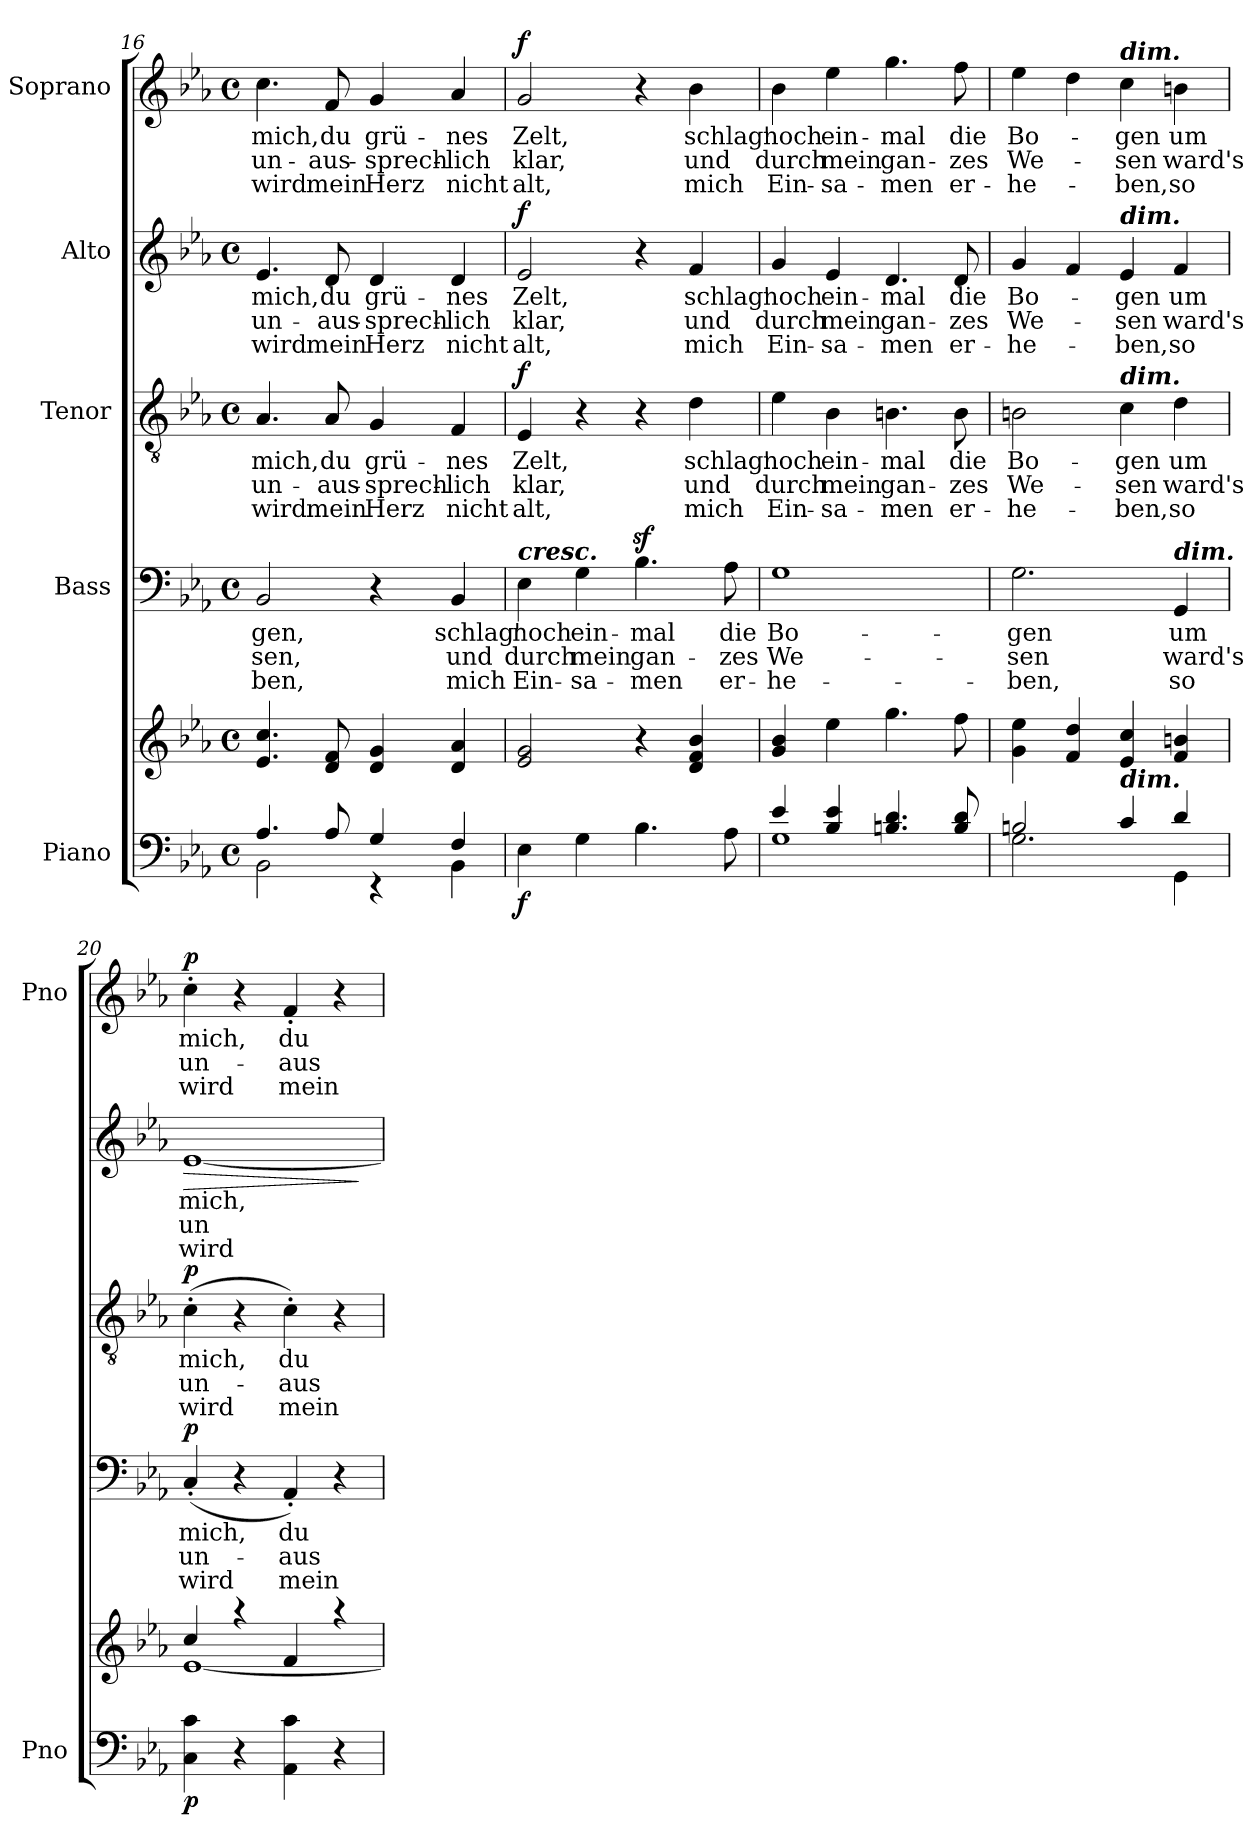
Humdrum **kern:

**kern	**kern	**dynam	**kern	**text	**text	**text	**dynam	**kern	**text	**text	**text	**dynam	**kern	**text	**text	**text	**dynam	**kern	**text	**text	**text	**dynam
*part5	*part5	*part5	*part4	*part4	*part4	*part4	*part4	*part3	*part3	*part3	*part3	*part3	*part2	*part2	*part2	*part2	*part2	*part1	*part1	*part1	*part1	*part1
*staff6	*staff5	*staff5/6	*staff4	*staff4	*staff4	*staff4	*staff4	*staff3	*staff3	*staff3	*staff3	*staff3	*staff2	*staff2	*staff2	*staff2	*staff2	*staff1	*staff1	*staff1	*staff1	*staff1
*I"Piano	*	*	*I"Bass	*	*	*	*	*I"Tenor	*	*	*	*	*I"Alto	*	*	*	*	*I"Soprano	*	*	*	*
*I'Pno	*	*	*	*	*	*	*	*	*	*	*	*	*	*	*	*	*	*I'Pno	*	*	*	*
!!LO:PB:g=z
*clefF4	*clefG2	*	*clefF4	*	*	*	*	*clefGv2	*	*	*	*	*clefG2	*	*	*	*	*clefG2	*	*	*	*
*k[b-e-a-]	*k[b-e-a-]	*	*k[b-e-a-]	*	*	*	*	*k[b-e-a-]	*	*	*	*	*k[b-e-a-]	*	*	*	*	*k[b-e-a-]	*	*	*	*
*E-:	*E-:	*	*E-:	*	*	*	*	*E-:	*	*	*	*	*E-:	*	*	*	*	*E-:	*	*	*	*
*M4/4	*M4/4	*	*M4/4	*	*	*	*	*M4/4	*	*	*	*	*M4/4	*	*	*	*	*M4/4	*	*	*	*
*met(c)	*met(c)	*	*met(c)	*	*	*	*	*met(c)	*	*	*	*	*met(c)	*	*	*	*	*met(c)	*	*	*	*
=16	=16	=16	=16	=16	=16	=16	=16	=16	=16	=16	=16	=16	=16	=16	=16	=16	=16	=16	=16	=16	=16	=16
*^	*	*	*	*	*	*	*	*	*	*	*	*	*	*	*	*	*	*	*	*	*	*
!	!	!	!	!	!LO:LY:b	!LO:LY:b	!LO:LY:b	!	!	!LO:LY:b	!LO:LY:b	!LO:LY:b	!	!	!LO:LY:b	!LO:LY:b	!LO:LY:b	!	!	!LO:LY:b	!LO:LY:b	!LO:LY:b	!
4.A-/	2BB-\	4.e-/ 4.cc/	.	2BB-/	-gen,	-sen,	-ben,	.	4.A-/	mich,	un-	wird	.	4.e-/	mich,	un-	wird	.	4.cc\	mich,	un-	wird	.
!	!	!	!	!	!	!	!	!	!	!LO:LY:b	!LO:LY:b	!LO:LY:b	!	!	!LO:LY:b	!LO:LY:b	!LO:LY:b	!	!	!LO:LY:b	!LO:LY:b	!LO:LY:b	!
8A-/	.	8d/ 8f/	.	.	.	.	.	.	8A-/	du	-aus-	mein	.	8d/	du	-aus-	mein	.	8f/	du	-aus-	mein	.
!	!	!	!	!	!	!	!	!	!	!LO:LY:b	!LO:LY:b	!LO:LY:b	!	!	!LO:LY:b	!LO:LY:b	!LO:LY:b	!	!	!LO:LY:b	!LO:LY:b	!LO:LY:b	!
4G/	4rEE	4d/ 4g/	.	4r	.	.	.	.	4G/	grü-	-sprech-	Herz	.	4d/	grü-	-sprech-	Herz	.	4g/	grü-	-sprech-	Herz	.
!	!	!	!	!	!LO:LY:b	!LO:LY:b	!LO:LY:b	!	!	!LO:LY:b	!LO:LY:b	!LO:LY:b	!	!	!LO:LY:b	!LO:LY:b	!LO:LY:b	!	!	!LO:LY:b	!LO:LY:b	!LO:LY:b	!
4F/	4BB-\	4d/ 4a-/	.	4BB-/	schlag'	und	mich	.	4F/	-nes	-lich	nicht	.	4d/	-nes	-lich	nicht	.	4a-/	-nes	-lich	nicht	.
=17	=17	=17	=17	=17	=17	=17	=17	=17	=17	=17	=17	=17	=17	=17	=17	=17	=17	=17	=17	=17	=17	=17	=17
!	!	!	!	!LO:TX:a:Bi:t=cresc.	!	!	!	!	!	!	!	!	!	!	!	!	!	!	!	!	!	!	!
!	!	!	!LO:DY:b=2	!	!LO:LY:b	!LO:LY:b	!LO:LY:b	!	!	!LO:LY:b	!LO:LY:b	!LO:LY:b	!LO:DY:b	!	!LO:LY:b	!LO:LY:b	!LO:LY:b	!LO:DY:b	!	!LO:LY:b	!LO:LY:b	!LO:LY:b	!LO:DY:b
*v	*v	*	*	*	*	*	*	*	*	*	*	*	*	*	*	*	*	*	*	*	*	*	*
4E-\	2e-/ 2g/	f	4E-\	noch	durch	Ein-	.	4E-/	Zelt,	klar,	alt,	f	2e-/	Zelt,	klar,	alt,	f	2g/	Zelt,	klar,	alt,	f
!	!	!	!	!LO:LY:b	!LO:LY:b	!LO:LY:b	!	!	!	!	!	!	!	!	!	!	!	!	!	!	!	!
4G\	.	.	4G\	ein-	mein	-sa-	.	4r	.	.	.	.	.	.	.	.	.	.	.	.	.	.
!	!	!	!	!LO:LY:b	!LO:LY:b	!LO:LY:b	!	!	!	!	!	!	!	!	!	!	!	!	!	!	!	!
4.B-\	4r	.	4.B-z<\	-mal	gan-	-men	.	4r	.	.	.	.	4r	.	.	.	.	4r	.	.	.	.
!	!	!	!	!	!	!	!	!	!LO:LY:b	!LO:LY:b	!LO:LY:b	!	!	!LO:LY:b	!LO:LY:b	!LO:LY:b	!	!	!LO:LY:b	!LO:LY:b	!LO:LY:b	!
.	4d/ 4f/ 4b-/	.	.	.	.	.	.	4d\	schlag'	und	mich	.	4f/	schlag'	und	mich	.	4b-\	schlag'	und	mich	.
!	!	!	!	!LO:LY:b	!LO:LY:b	!LO:LY:b	!	!	!	!	!	!	!	!	!	!	!	!	!	!	!	!
8A-\	.	.	8A-\	die	-zes	er-	.	.	.	.	.	.	.	.	.	.	.	.	.	.	.	.
=18	=18	=18	=18	=18	=18	=18	=18	=18	=18	=18	=18	=18	=18	=18	=18	=18	=18	=18	=18	=18	=18	=18
*^	*	*	*	*	*	*	*	*	*	*	*	*	*	*	*	*	*	*	*	*	*	*
!	!	!	!	!	!LO:LY:b	!LO:LY:b	!LO:LY:b	!	!	!LO:LY:b	!LO:LY:b	!LO:LY:b	!	!	!LO:LY:b	!LO:LY:b	!LO:LY:b	!	!	!LO:LY:b	!LO:LY:b	!LO:LY:b	!
1G	4e-/	4g/ 4b-/	.	1G	Bo-	We-	-he-	.	4e-\	noch	durch	Ein-	.	4g/	noch	durch	Ein-	.	4b-\	noch	durch	Ein-	.
!	!	!	!	!	!	!	!	!	!	!LO:LY:b	!LO:LY:b	!LO:LY:b	!	!	!LO:LY:b	!LO:LY:b	!LO:LY:b	!	!	!LO:LY:b	!LO:LY:b	!LO:LY:b	!
.	4B-/ 4e-/	4ee-\	.	.	.	.	.	.	4B-\	ein-	mein	-sa-	.	4e-/	ein-	mein	-sa-	.	4ee-\	ein-	mein	-sa-	.
!	!	!	!	!	!	!	!	!	!	!LO:LY:b	!LO:LY:b	!LO:LY:b	!	!	!LO:LY:b	!LO:LY:b	!LO:LY:b	!	!	!LO:LY:b	!LO:LY:b	!LO:LY:b	!
.	4.Bn/ 4.d/	4.gg\	.	.	.	.	.	.	4.Bn\	-mal	gan-	-men	.	4.d/	-mal	gan-	-men	.	4.gg\	-mal	gan-	-men	.
!	!	!	!	!	!	!	!	!	!	!LO:LY:b	!LO:LY:b	!LO:LY:b	!	!	!LO:LY:b	!LO:LY:b	!LO:LY:b	!	!	!LO:LY:b	!LO:LY:b	!LO:LY:b	!
.	8B/ 8d/	8ff\	.	.	.	.	.	.	8B\	die	-zes	er-	.	8d/	die	-zes	er-	.	8ff\	die	-zes	er-	.
=19	=19	=19	=19	=19	=19	=19	=19	=19	=19	=19	=19	=19	=19	=19	=19	=19	=19	=19	=19	=19	=19	=19	=19
!	!	!	!	!	!LO:LY:b	!LO:LY:b	!LO:LY:b	!	!	!LO:LY:b	!LO:LY:b	!LO:LY:b	!	!	!LO:LY:b	!LO:LY:b	!LO:LY:b	!	!	!LO:LY:b	!LO:LY:b	!LO:LY:b	!
2.G\	2Bn/	4g\ 4ee-\	.	2.G\	-gen	-sen	-ben,	.	2Bn\	Bo-	We-	-he-	.	4g/	Bo-	We-	-he-	.	4ee-\	Bo-	We-	-he-	.
.	.	4f/ 4dd/	.	.	.	.	.	.	.	.	.	.	.	4f/	.	.	.	.	4dd\	.	.	.	.
!	!	!	!	!	!	!	!	!	!	!	!	!	!	!	!	!	!	!	!LO:TX:a:Bi:t=dim.	!	!	!	!
!	!	!	!	!	!	!	!	!	!	!	!	!	!	!LO:TX:a:Bi:t=dim.	!	!	!	!	!	!	!	!	!
!	!	!	!	!	!	!	!	!	!LO:TX:a:Bi:t=dim.	!	!	!	!	!	!	!	!	!	!	!	!	!	!
!	!LO:TX:a:Bi:t=dim.	!	!	!	!	!	!	!	!	!	!	!	!	!	!	!	!	!	!	!	!	!	!
!	!	!	!	!	!	!	!	!	!	!LO:LY:b	!LO:LY:b	!LO:LY:b	!	!	!LO:LY:b	!LO:LY:b	!LO:LY:b	!	!	!LO:LY:b	!LO:LY:b	!LO:LY:b	!
.	4c/	4e-/ 4cc/	.	.	.	.	.	.	4c\	-gen	-sen	-ben,	.	4e-/	-gen	-sen	-ben,	.	4cc\	-gen	-sen	-ben,	.
!	!	!	!	!LO:TX:a:Bi:t=dim.	!	!	!	!	!	!	!	!	!	!	!	!	!	!	!	!	!	!	!
!	!	!	!	!	!LO:LY:b	!LO:LY:b	!LO:LY:b	!	!	!LO:LY:b	!LO:LY:b	!LO:LY:b	!	!	!LO:LY:b	!LO:LY:b	!LO:LY:b	!	!	!LO:LY:b	!LO:LY:b	!LO:LY:b	!
4GG\	4d/	4f/ 4bn/	.	4GG/	um	ward's	so	.	4d\	um	ward's	so	.	4f/	um	ward's	so	.	4bn\	um	ward's	so	.
!!LO:PB:g=z
=20	=20	=20	=20	=20	=20	=20	=20	=20	=20	=20	=20	=20	=20	=20	=20	=20	=20	=20	=20	=20	=20	=20	=20
*	*	*^	*	*	*	*	*	*	*	*	*	*	*	*	*	*	*	*	*	*	*	*	*
!	!	!	!	!LO:DY:b=2	!	!LO:LY:b	!LO:LY:b	!LO:LY:b	!LO:DY:b	!	!LO:LY:b	!LO:LY:b	!LO:LY:b	!LO:DY:b	!	!LO:LY:b	!LO:LY:b	!LO:LY:b	!LO:HP:b	!	!LO:LY:b	!LO:LY:b	!LO:LY:b	!LO:DY:b
*v	*v	*	*	*	*	*	*	*	*	*	*	*	*	*	*	*	*	*	*	*	*	*	*	*
4C\ 4c\	4cc/	[1e-	p	(<4C'/	mich,	un-	wird	p	(>4c'\	mich,	un-	wird	p	[1e-	mich,	un-	wird	>	4cc'\	mich,	un-	wird	p
4r	4raa	.	.	4r	.	.	.	.	4r	.	.	.	.	.	.	.	.	.	4r	.	.	.	.
!	!	!	!	!	!LO:LY:b	!LO:LY:b	!LO:LY:b	!	!	!LO:LY:b	!LO:LY:b	!LO:LY:b	!	!	!	!	!	!	!	!LO:LY:b	!LO:LY:b	!LO:LY:b	!
4AA-\ 4c\	4f/	.	.	4AA-'/)	du	-aus-	mein	.	4c'\)	du	-aus-	mein	.	.	.	.	.	.	4f'/	du	-aus-	mein	.
4r	4raa	.	.	4r	.	.	.	.	4r	.	.	.	.	.	.	.	.	.	4r	.	.	.	.
*	*v	*v	*	*	*	*	*	*	*	*	*	*	*	*	*	*	*	*	*	*	*	*	*
.	.	.	.	.	.	.	.	.	.	.	.	.	.	.	.	.	]	.	.	.	.	.
=	=	=	=	=	=	=	=	=	=	=	=	=	=	=	=	=	=	=	=	=	=	=
*-	*-	*-	*-	*-	*-	*-	*-	*-	*-	*-	*-	*-	*-	*-	*-	*-	*-	*-	*-	*-	*-	*-
